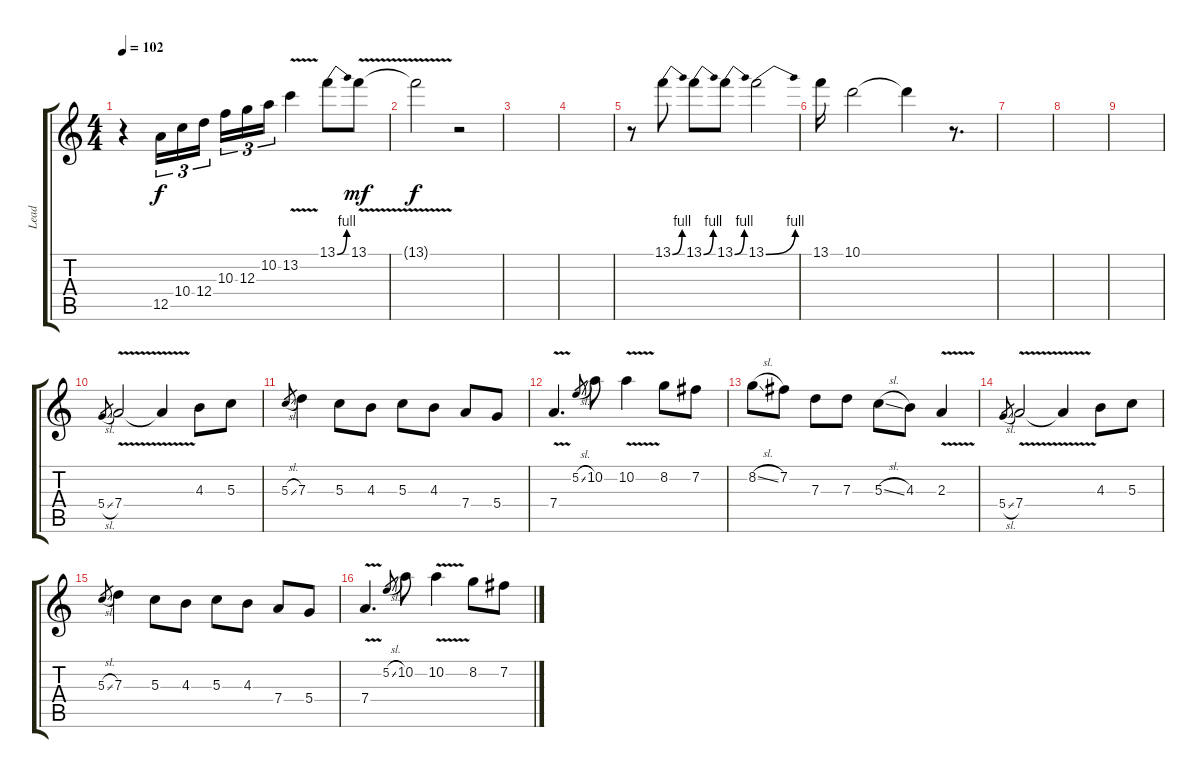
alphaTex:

\track ("Lead" "Lead") {instrument distortionguitar}
\staff {score tabs}
\tuning (E4 B3 G3 D3 A2 E2) {hide}
\ts (4 4)
\tempo 102
\clef g2
\ks c
r.4{dy f} 12.5.16{tu (3 2)} 10.4.16{tu (3 2)} 12.4.16{tu (3 2) beam splitsecondary} 10.3.16{tu (3 2)} 12.3.16{tu (3 2)} 10.2.16{tu (3 2)} 13.2{v}.4 13.1{be (bend 0 0 60 4)}.8 13.1{v}.8{dy mf} |
13.1{t}.2{dy f} r.2 |
|
|
r.8 13.1{be (bend 0 0 60 4)}.8 13.1{be (bend 0 0 60 4)}.8 13.1{be (bend 0 0 60 4)}.8 13.1{be (bend 0 0 60 4)}.2 |
13.1.16 10.1.2 10.1{t}.4 r.8{d} |
|
|
|
5.4{sl}.8{gr} 7.4{v}.2 7.4{t}.4 4.3.8 5.3.8 |
5.3{sl}.8{gr} 7.3.4 5.3.8 4.3.8 5.3.8 4.3.8 7.4.8 5.4.8 |
7.4{v}.4{d} 5.2{sl}.8{gr} 10.2.8 10.2{v}.4 8.2.8 7.2.8 |
8.2{sl}.8 7.2.8 7.3.8 7.3.8 5.3{sl}.8 4.3.8 2.3{v}.4 |
5.4{sl}.8{gr} 7.4{v}.2 7.4{t}.4 4.3.8 5.3.8 |
5.3{sl}.8{gr} 7.3.4 5.3.8 4.3.8 5.3.8 4.3.8 7.4.8 5.4.8 |
7.4{v}.4{d} 5.2{sl}.8{gr} 10.2.8 10.2{v}.4 8.2.8 7.2.8
